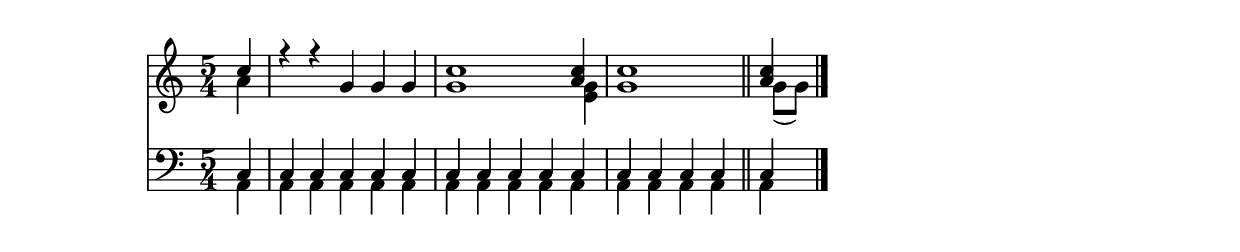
\version "2.18.2"

\language "english"

keyTime = {
    \time 5/4
    \partial 4
}

Soprano = \relative c'' {
  \voiceOne
  \keyTime
    << { c4 } \\ { a4 } >>
    r4 r g g g
    << { c1 <c a>4 c1 \bar "||" <c a>4 } \\ { g1 <g e>4 g1 g8( g) } >>
    \bar "|."
}

Alto = \relative c' {
  \voiceTwo
  \keyTime
    s4
    s1*5/2
}

Tenor = \relative c {
  \voiceOne
  \keyTime
    c4
    c c c c c
    c c c c c
    c c c c c
}

Bass = \relative c {
  \voiceTwo
  \keyTime
    a4
    a a a a a
    a a a a a
    a a a a a
}

\score
{
  <<
		\new Staff = "treble" \with {
	}
    <<
		\clef "treble"
		\new Voice = "SopranoVoice" \Soprano
		\new Voice = "AltoVoice" \Alto
	>>

		\new Staff = "bass" \with {
	}
    <<
		\clef "bass"
		\new Voice = "TenorVoice" \Tenor
		\new Voice = "BassVoice" \Bass
	>>

  >>
  
}
